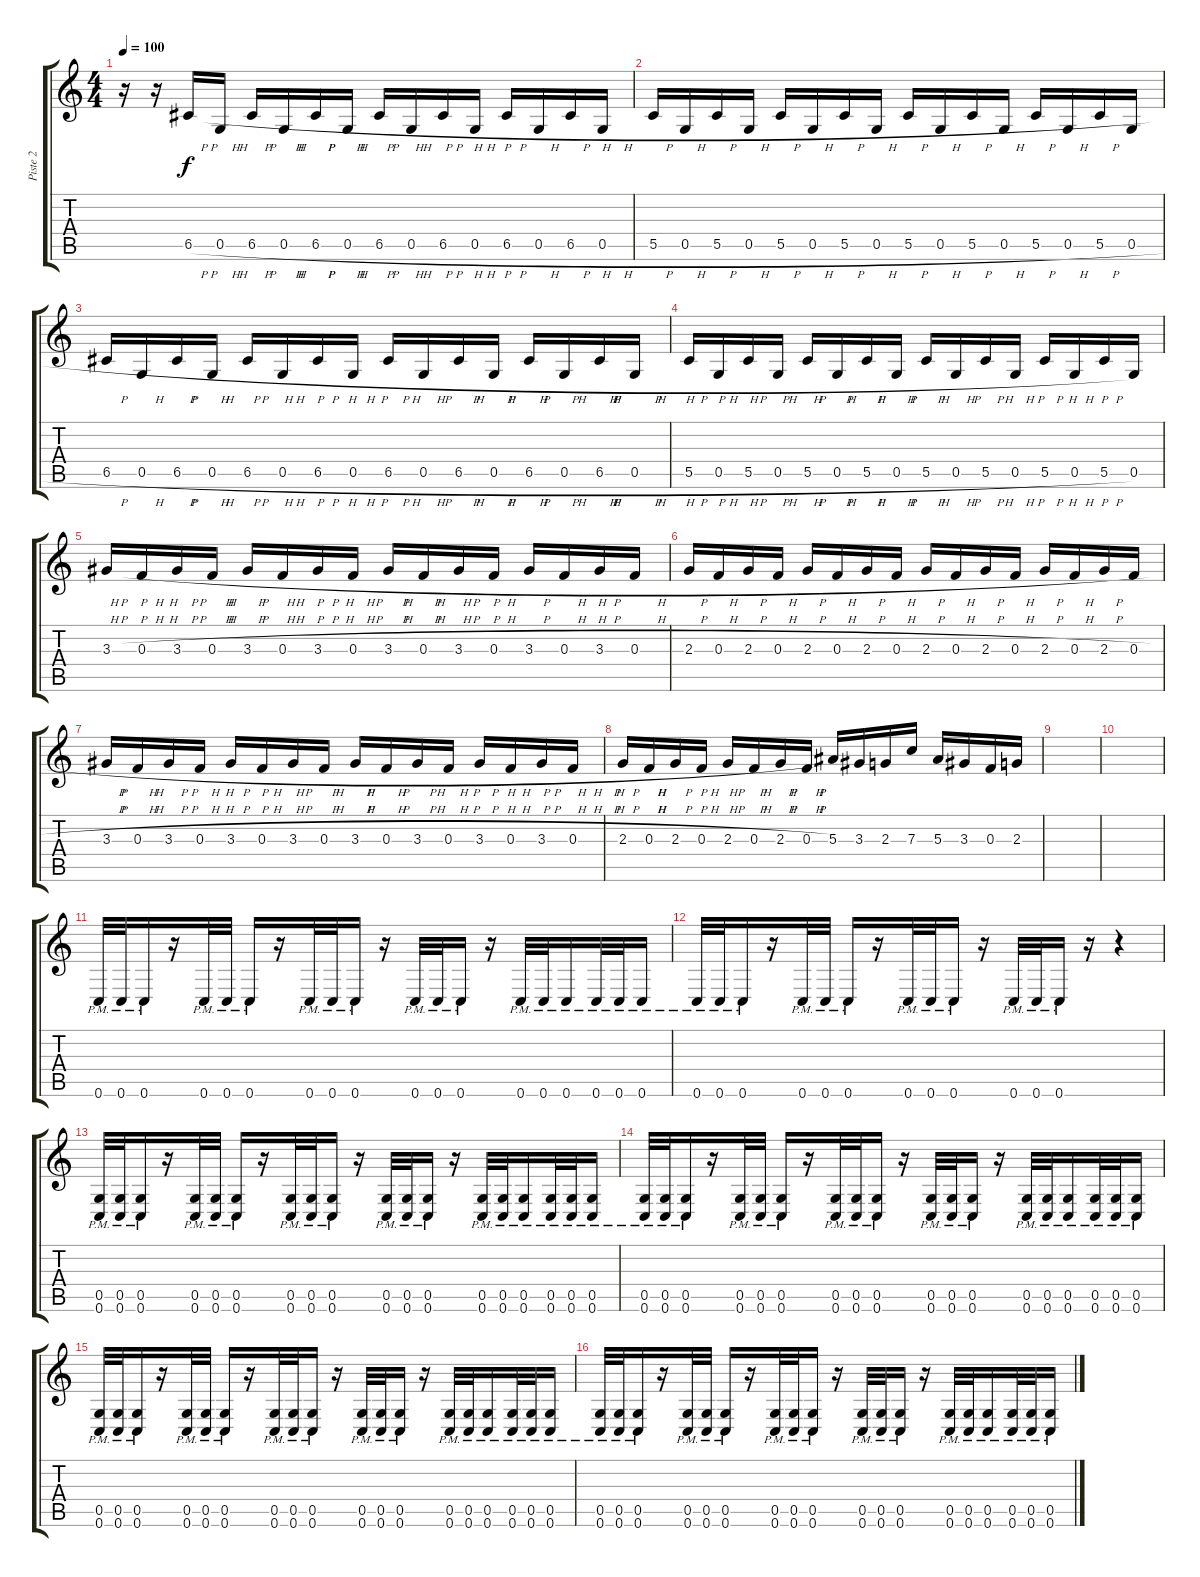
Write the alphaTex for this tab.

\track ("Piste 2" "Piste 2") {instrument distortionguitar}
\staff {score tabs}
\tuning (D4 A3 F3 C3 G2 C2) {hide}
\ts (4 4)
\tempo 100
\clef g2
\ks c
r.16{dy f} r.16 6.5{h}.16 0.5{h}.16 6.5{h}.16 0.5{h}.16 6.5{h}.16 0.5{h}.16 6.5{h}.16 0.5{h}.16 6.5{h}.16 0.5{h}.16 6.5{h}.16 0.5{h}.16 6.5{h}.16 0.5{h}.16 |
5.5{h}.16 0.5{h}.16 5.5{h}.16 0.5{h}.16 5.5{h}.16 0.5{h}.16 5.5{h}.16 0.5{h}.16 5.5{h}.16 0.5{h}.16 5.5{h}.16 0.5{h}.16 5.5{h}.16 0.5{h}.16 5.5{h}.16 0.5{h}.16 |
6.5{h}.16 0.5{h}.16 6.5{h}.16 0.5{h}.16 6.5{h}.16 0.5{h}.16 6.5{h}.16 0.5{h}.16 6.5{h}.16 0.5{h}.16 6.5{h}.16 0.5{h}.16 6.5{h}.16 0.5{h}.16 6.5{h}.16 0.5{h}.16 |
5.5{h}.16 0.5{h}.16 5.5{h}.16 0.5{h}.16 5.5{h}.16 0.5{h}.16 5.5{h}.16 0.5{h}.16 5.5{h}.16 0.5{h}.16 5.5{h}.16 0.5{h}.16 5.5{h}.16 0.5{h}.16 5.5{h}.16 0.5.16 |
3.3{h}.16 0.3{h}.16 3.3{h}.16 0.3{h}.16 3.3{h}.16 0.3{h}.16 3.3{h}.16 0.3{h}.16 3.3{h}.16 0.3{h}.16 3.3{h}.16 0.3{h}.16 3.3{h}.16 0.3{h}.16 3.3{h}.16 0.3{h}.16 |
2.3{h}.16 0.3{h}.16 2.3{h}.16 0.3{h}.16 2.3{h}.16 0.3{h}.16 2.3{h}.16 0.3{h}.16 2.3{h}.16 0.3{h}.16 2.3{h}.16 0.3{h}.16 2.3{h}.16 0.3{h}.16 2.3{h}.16 0.3{h}.16 |
3.3{h}.16 0.3{h}.16 3.3{h}.16 0.3{h}.16 3.3{h}.16 0.3{h}.16 3.3{h}.16 0.3{h}.16 3.3{h}.16 0.3{h}.16 3.3{h}.16 0.3{h}.16 3.3{h}.16 0.3{h}.16 3.3{h}.16 0.3{h}.16 |
2.3{h}.16 0.3{h}.16 2.3{h}.16 0.3{h}.16 2.3{h}.16 0.3{h}.16 2.3{h}.16 0.3{h}.16 5.3.16 3.3.16 2.3.16 7.3.16 5.3.16 3.3.16 0.3.16 2.3.16 |
|
|
0.6{pm}.32 0.6{pm}.32 0.6{pm}.16 r.16 0.6{pm}.32 0.6{pm}.32 0.6{pm}.16 r.16 0.6{pm}.32 0.6{pm}.32 0.6{pm}.16 r.16 0.6{pm}.32 0.6{pm}.32 0.6{pm}.16 r.16 0.6{pm}.32 0.6{pm}.32 0.6{pm}.16 0.6{pm}.32 0.6{pm}.32 0.6{pm}.16 |
0.6{pm}.32 0.6{pm}.32 0.6{pm}.16 r.16 0.6{pm}.32 0.6{pm}.32 0.6{pm}.16 r.16 0.6{pm}.32 0.6{pm}.32 0.6{pm}.16 r.16 0.6{pm}.32 0.6{pm}.32 0.6{pm}.16 r.16 r.4 |
(0.5{pm} 0.6{pm}).32 (0.5{pm} 0.6{pm}).32 (0.5{pm} 0.6{pm}).16 r.16 (0.5{pm} 0.6{pm}).32 (0.5{pm} 0.6{pm}).32 (0.5{pm} 0.6{pm}).16 r.16 (0.5{pm} 0.6{pm}).32 (0.5{pm} 0.6{pm}).32 (0.5{pm} 0.6{pm}).16 r.16 (0.5{pm} 0.6{pm}).32 (0.5{pm} 0.6{pm}).32 (0.5{pm} 0.6{pm}).16 r.16 (0.5{pm} 0.6{pm}).32 (0.5{pm} 0.6{pm}).32 (0.5{pm} 0.6{pm}).16 (0.5{pm} 0.6{pm}).32 (0.5{pm} 0.6{pm}).32 (0.5{pm} 0.6{pm}).16 |
(0.5{pm} 0.6{pm}).32 (0.5{pm} 0.6{pm}).32 (0.5{pm} 0.6{pm}).16 r.16 (0.5{pm} 0.6{pm}).32 (0.5{pm} 0.6{pm}).32 (0.5{pm} 0.6{pm}).16 r.16 (0.5{pm} 0.6{pm}).32 (0.5{pm} 0.6{pm}).32 (0.5{pm} 0.6{pm}).16 r.16 (0.5{pm} 0.6{pm}).32 (0.5{pm} 0.6{pm}).32 (0.5{pm} 0.6{pm}).16 r.16 (0.5{pm} 0.6{pm}).32 (0.5{pm} 0.6{pm}).32 (0.5{pm} 0.6{pm}).16 (0.5{pm} 0.6{pm}).32 (0.5{pm} 0.6{pm}).32 (0.5{pm} 0.6{pm}).16 |
(0.5{pm} 0.6{pm}).32 (0.5{pm} 0.6{pm}).32 (0.5{pm} 0.6{pm}).16 r.16 (0.5{pm} 0.6{pm}).32 (0.5{pm} 0.6{pm}).32 (0.5{pm} 0.6{pm}).16 r.16 (0.5{pm} 0.6{pm}).32 (0.5{pm} 0.6{pm}).32 (0.5{pm} 0.6{pm}).16 r.16 (0.5{pm} 0.6{pm}).32 (0.5{pm} 0.6{pm}).32 (0.5{pm} 0.6{pm}).16 r.16 (0.5{pm} 0.6{pm}).32 (0.5{pm} 0.6{pm}).32 (0.5{pm} 0.6{pm}).16 (0.5{pm} 0.6{pm}).32 (0.5{pm} 0.6{pm}).32 (0.5{pm} 0.6{pm}).16 |
(0.5{pm} 0.6{pm}).32 (0.5{pm} 0.6{pm}).32 (0.5{pm} 0.6{pm}).16 r.16 (0.5{pm} 0.6{pm}).32 (0.5{pm} 0.6{pm}).32 (0.5{pm} 0.6{pm}).16 r.16 (0.5{pm} 0.6{pm}).32 (0.5{pm} 0.6{pm}).32 (0.5{pm} 0.6{pm}).16 r.16 (0.5{pm} 0.6{pm}).32 (0.5{pm} 0.6{pm}).32 (0.5{pm} 0.6{pm}).16 r.16 (0.5{pm} 0.6{pm}).32 (0.5{pm} 0.6{pm}).32 (0.5{pm} 0.6{pm}).16 (0.5{pm} 0.6{pm}).32 (0.5{pm} 0.6{pm}).32 (0.5{pm} 0.6{pm}).16
